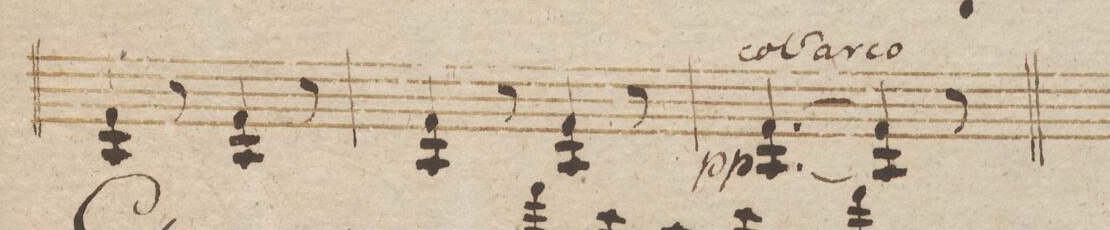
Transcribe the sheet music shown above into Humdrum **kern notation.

**kern	**dynam
*I"Violino Imo	*
*clefG2	*
*k[b-]	*
*M6/8	*
4f 4A/	.
8r	.
4f 4A/	.
8r	.
=113	=113
4f 4A/	.
8r	.
4f 4A/	.
8r	.
=114	=114
[4.f [4.A/	pp
4f] 4A/]	.
8r	.
==	==
*-	*-
